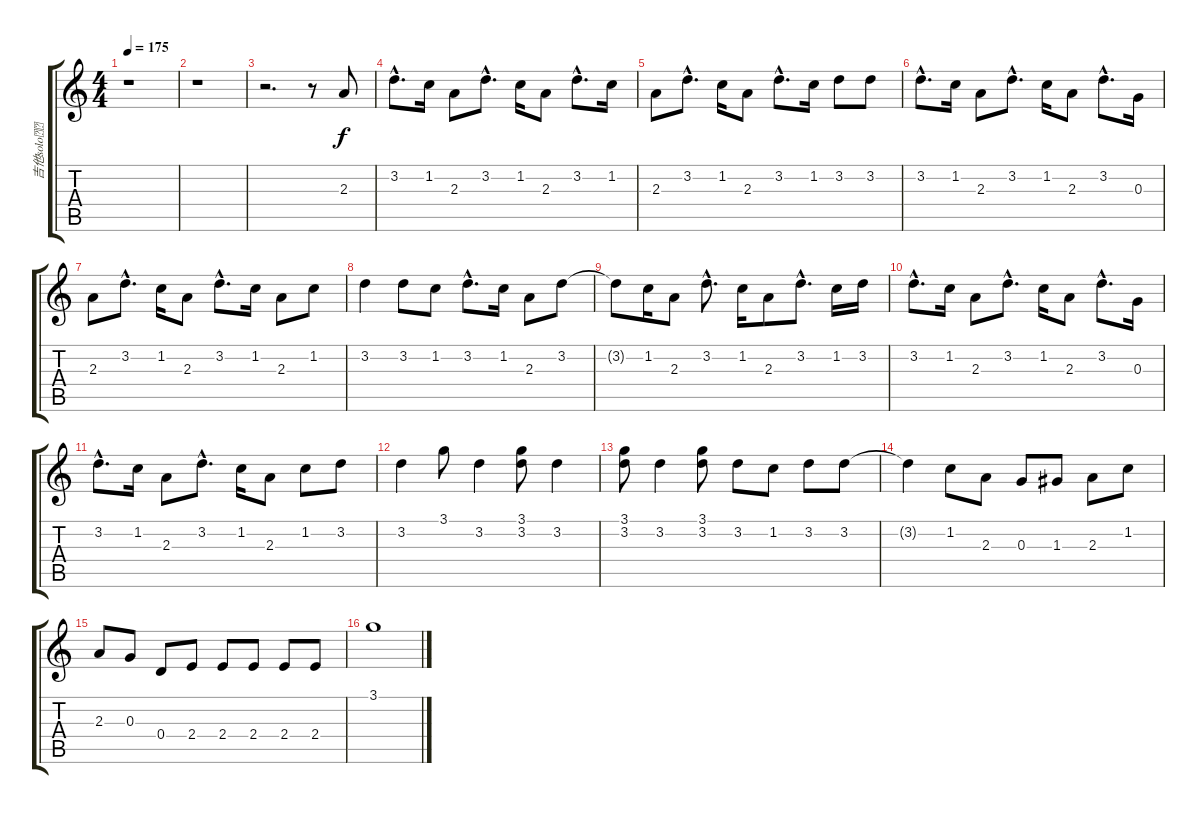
\track ("吉他solo" "吉他solo") {instrument overdrivenguitar}
\staff {score tabs}
\tuning (E4 B3 G3 D3 A2 E2) {hide}
\ts (4 4)
\tempo 175
\clef g2
\ks c
r.1{dy f} |
r.1 |
r.2{d} r.8 2.3.8 |
3.2{hac}.8{d} 1.2.16 2.3.8 3.2{hac}.8{d} 1.2.16 2.3.8 3.2{hac}.8{d} 1.2.16 |
2.3.8 3.2{hac}.8{d} 1.2.16 2.3.8 3.2{hac}.8{d} 1.2.16 3.2.8 3.2.8 |
3.2{hac}.8{d} 1.2.16 2.3.8 3.2{hac}.8{d} 1.2.16 2.3.8 3.2{hac}.8{d} 0.3.16 |
2.3.8 3.2{hac}.8{d} 1.2.16 2.3.8 3.2{hac}.8{d} 1.2.16 2.3.8 1.2.8 |
3.2.4 3.2.8 1.2.8 3.2{hac}.8{d} 1.2.16 2.3.8 3.2.8 |
3.2{t}.8 1.2.16 2.3.8 3.2{hac}.8{d} 1.2.16 2.3.8 3.2{hac}.8{d} 1.2.16 3.2.16 |
3.2{hac}.8{d} 1.2.16 2.3.8 3.2{hac}.8{d} 1.2.16 2.3.8 3.2{hac}.8{d} 0.3.16 |
3.2{hac}.8{d} 1.2.16 2.3.8 3.2{hac}.8{d} 1.2.16 2.3.8 1.2.8 3.2.8 |
3.2.4 3.1.8 3.2.4 (3.1 3.2).8 3.2.4 |
(3.1 3.2).8 3.2.4 (3.1 3.2).8 3.2.8 1.2.8 3.2.8 3.2.8 |
3.2{t}.4 1.2.8 2.3.8 0.3.8 1.3.8 2.3.8 1.2.8 |
2.3.8 0.3.8 0.4.8 2.4.8 2.4.8 2.4.8 2.4.8 2.4.8 |
3.1.1
